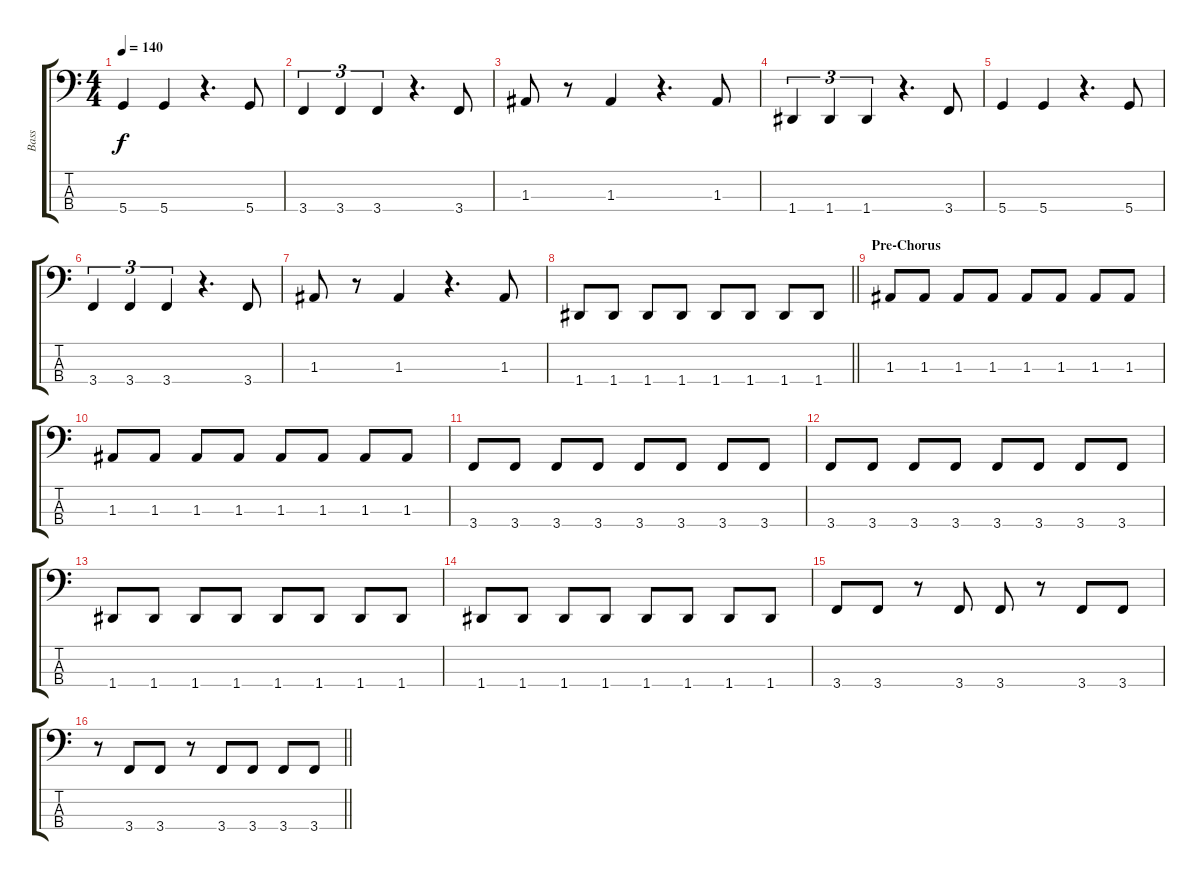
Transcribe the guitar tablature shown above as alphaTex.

\track ("Bass" "Bass") {instrument electricbassfinger}
\staff {score tabs}
\tuning (G2 D2 A1 D1) {hide}
\ts (4 4)
\tempo 140
\clef f4
\ks c
5.4.4{dy f} 5.4.4 r.4{d} 5.4.8 |
3.4.4{tu (3 2)} 3.4.4{tu (3 2)} 3.4.4{tu (3 2)} r.4{d} 3.4.8 |
1.3.8 r.8 1.3.4 r.4{d} 1.3.8 |
1.4.4{tu (3 2)} 1.4.4{tu (3 2)} 1.4.4{tu (3 2)} r.4{d} 3.4.8 |
5.4.4 5.4.4 r.4{d} 5.4.8 |
3.4.4{tu (3 2)} 3.4.4{tu (3 2)} 3.4.4{tu (3 2)} r.4{d} 3.4.8 |
1.3.8 r.8 1.3.4 r.4{d} 1.3.8 |
\barLineRight lightlight
1.4.8 1.4.8 1.4.8 1.4.8 1.4.8 1.4.8 1.4.8 1.4.8 |
\section ("" "Pre-Chorus")
1.3.8 1.3.8 1.3.8 1.3.8 1.3.8 1.3.8 1.3.8 1.3.8 |
1.3.8 1.3.8 1.3.8 1.3.8 1.3.8 1.3.8 1.3.8 1.3.8 |
3.4.8 3.4.8 3.4.8 3.4.8 3.4.8 3.4.8 3.4.8 3.4.8 |
3.4.8 3.4.8 3.4.8 3.4.8 3.4.8 3.4.8 3.4.8 3.4.8 |
1.4.8 1.4.8 1.4.8 1.4.8 1.4.8 1.4.8 1.4.8 1.4.8 |
1.4.8 1.4.8 1.4.8 1.4.8 1.4.8 1.4.8 1.4.8 1.4.8 |
3.4.8 3.4.8 r.8 3.4.8 3.4.8 r.8 3.4.8 3.4.8 |
\barLineRight lightlight
r.8 3.4.8{beam merge} 3.4.8 r.8 3.4.8 3.4.8 3.4.8 3.4.8
